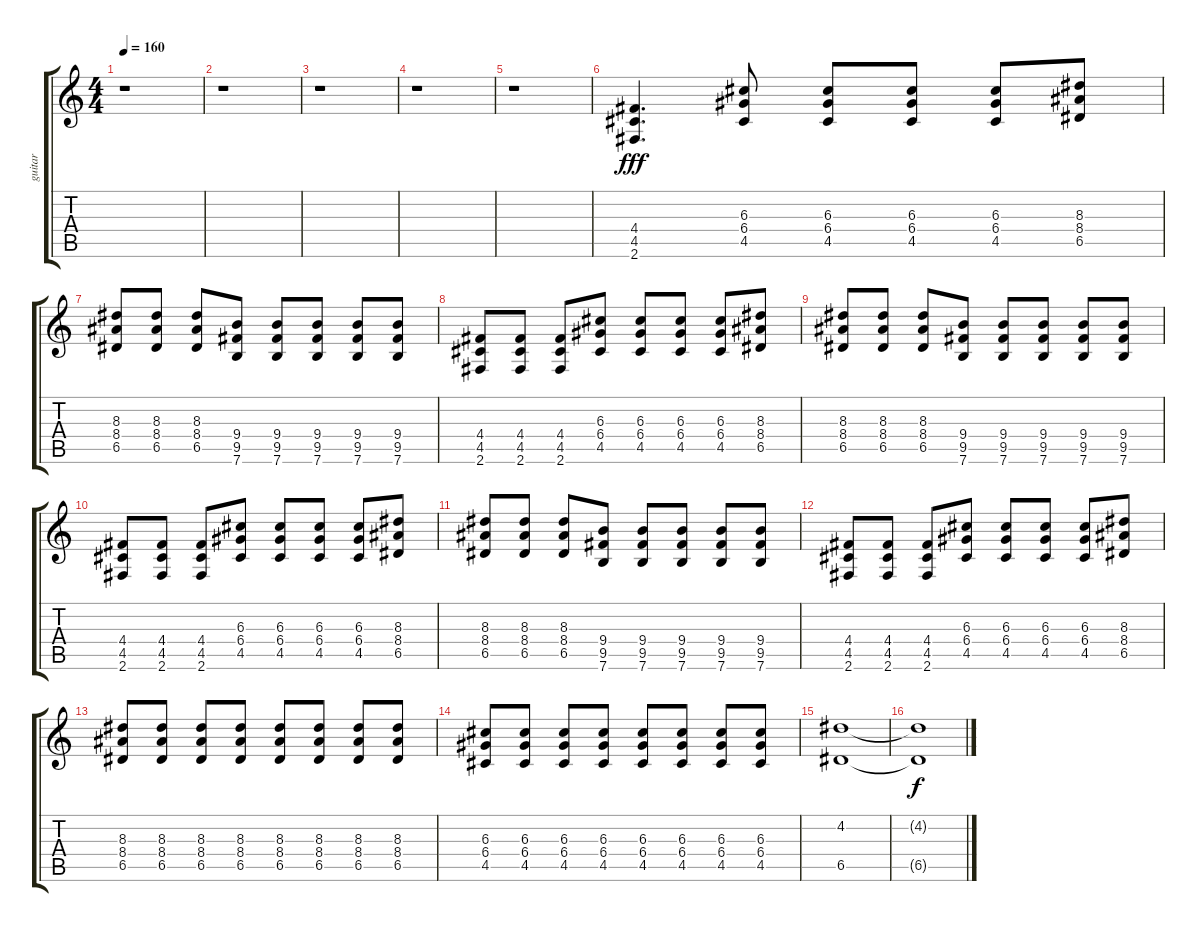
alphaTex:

\track ("guitar" "guitar") {instrument overdrivenguitar}
\staff {score tabs}
\tuning (E4 B3 G3 D3 A2 E2) {hide}
\ts (4 4)
\tempo 160
\clef g2
\ks c
r.1{dy f} |
r.1 |
r.1 |
r.1 |
r.1 |
(4.4 4.5 2.6).4{d dy fff} (6.3 6.4 4.5).8 (6.3 6.4 4.5).8 (6.3 6.4 4.5).8 (6.3 6.4 4.5).8 (8.3 8.4 6.5).8 |
(8.3 8.4 6.5).8 (8.3 8.4 6.5).8 (8.3 8.4 6.5).8 (9.4 9.5 7.6).8 (9.4 9.5 7.6).8 (9.4 9.5 7.6).8 (9.4 9.5 7.6).8 (9.4 9.5 7.6).8 |
(4.4 4.5 2.6).8 (4.4 4.5 2.6).8 (4.4 4.5 2.6).8 (6.3 6.4 4.5).8 (6.3 6.4 4.5).8 (6.3 6.4 4.5).8 (6.3 6.4 4.5).8 (8.3 8.4 6.5).8 |
(8.3 8.4 6.5).8 (8.3 8.4 6.5).8 (8.3 8.4 6.5).8 (9.4 9.5 7.6).8 (9.4 9.5 7.6).8 (9.4 9.5 7.6).8 (9.4 9.5 7.6).8 (9.4 9.5 7.6).8 |
(4.4 4.5 2.6).8 (4.4 4.5 2.6).8 (4.4 4.5 2.6).8 (6.3 6.4 4.5).8 (6.3 6.4 4.5).8 (6.3 6.4 4.5).8 (6.3 6.4 4.5).8 (8.3 8.4 6.5).8 |
(8.3 8.4 6.5).8 (8.3 8.4 6.5).8 (8.3 8.4 6.5).8 (9.4 9.5 7.6).8 (9.4 9.5 7.6).8 (9.4 9.5 7.6).8 (9.4 9.5 7.6).8 (9.4 9.5 7.6).8 |
(4.4 4.5 2.6).8 (4.4 4.5 2.6).8 (4.4 4.5 2.6).8 (6.3 6.4 4.5).8 (6.3 6.4 4.5).8 (6.3 6.4 4.5).8 (6.3 6.4 4.5).8 (8.3 8.4 6.5).8 |
(8.3 8.4 6.5).8 (8.3 8.4 6.5).8 (8.3 8.4 6.5).8 (8.3 8.4 6.5).8 (8.3 8.4 6.5).8 (8.3 8.4 6.5).8 (8.3 8.4 6.5).8 (8.3 8.4 6.5).8 |
(6.3 6.4 4.5).8 (6.3 6.4 4.5).8 (6.3 6.4 4.5).8 (6.3 6.4 4.5).8 (6.3 6.4 4.5).8 (6.3 6.4 4.5).8 (6.3 6.4 4.5).8 (6.3 6.4 4.5).8 |
(4.2 6.5).1 |
(4.2{t} 6.5{t}).1{dy f}
